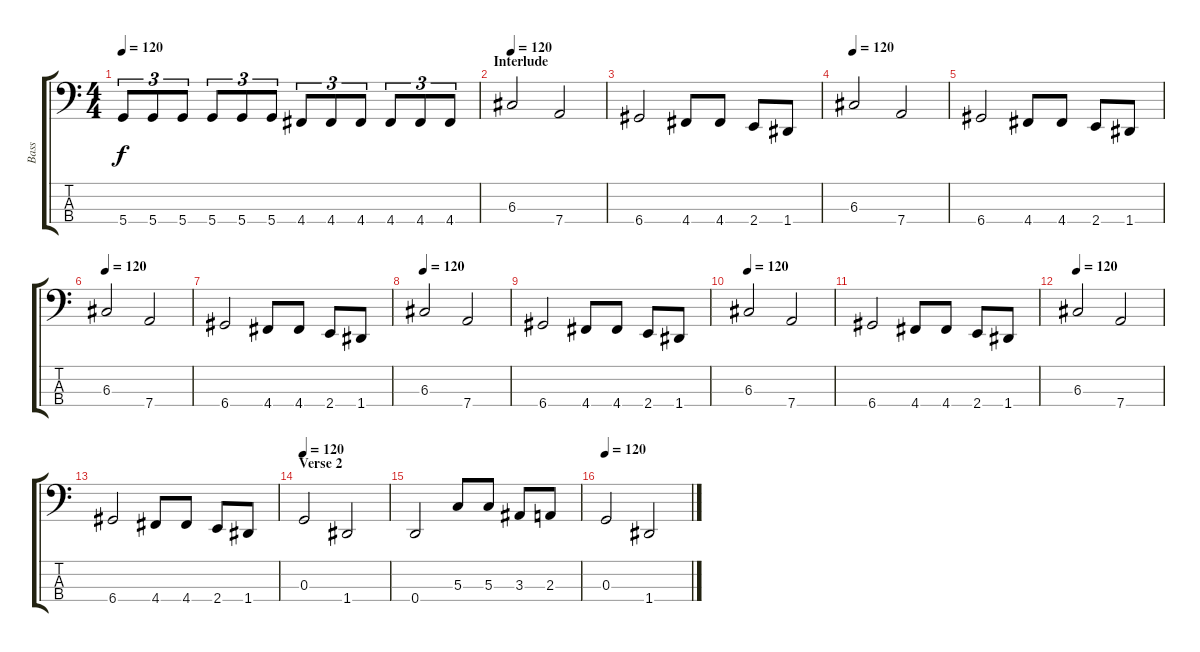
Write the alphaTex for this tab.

\track ("Bass" "Bass") {instrument electricbasspick}
\staff {score tabs}
\tuning (F2 C2 G1 D1) {hide}
\ts (4 4)
\tempo 120
\clef f4
\ks c
5.4.8{tu (3 2) dy f} 5.4.8{tu (3 2)} 5.4.8{tu (3 2)} 5.4.8{tu (3 2)} 5.4.8{tu (3 2)} 5.4.8{tu (3 2)} 4.4.8{tu (3 2)} 4.4.8{tu (3 2)} 4.4.8{tu (3 2)} 4.4.8{tu (3 2)} 4.4.8{tu (3 2)} 4.4.8{tu (3 2)} |
\section ("" "Interlude")
\tempo 120
6.3.2 7.4.2 |
6.4.2 4.4.8 4.4.8 2.4.8 1.4.8 |
\tempo 120
6.3.2 7.4.2 |
6.4.2 4.4.8 4.4.8 2.4.8 1.4.8 |
\tempo 120
6.3.2 7.4.2 |
6.4.2 4.4.8 4.4.8 2.4.8 1.4.8 |
\tempo 120
6.3.2 7.4.2 |
6.4.2 4.4.8 4.4.8 2.4.8 1.4.8 |
\tempo 120
6.3.2 7.4.2 |
6.4.2 4.4.8 4.4.8 2.4.8 1.4.8 |
\tempo 120
6.3.2 7.4.2 |
6.4.2 4.4.8 4.4.8 2.4.8 1.4.8 |
\section ("" "Verse 2")
\tempo 120
0.3.2 1.4.2 |
0.4.2 5.3.8 5.3.8 3.3.8 2.3.8 |
\tempo 120
0.3.2 1.4.2
